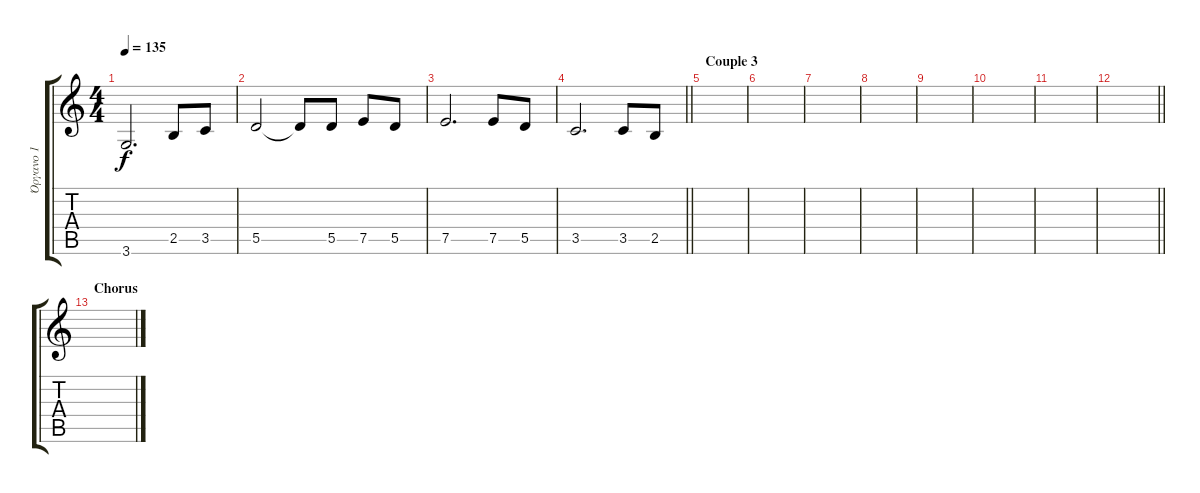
\track ("Όργανο 1" "Όργανο 1") {instrument acousticguitarsteel}
\staff {score tabs}
\tuning (E4 B3 G3 D3 A2 E2) {hide}
\ts (4 4)
\tempo 135
\clef g2
\ks c
3.6.2{d dy f} 2.5.8 3.5.8 |
5.5.2 5.5{t}.8 5.5.8 7.5.8 5.5.8 |
7.5.2{d} 7.5.8 5.5.8 |
\barLineRight lightlight
3.5.2{d} 3.5.8 2.5.8 |
\section ("" "Couple 3")
|
|
|
|
|
|
|
\barLineRight lightlight
|
\section ("" "Chorus")
